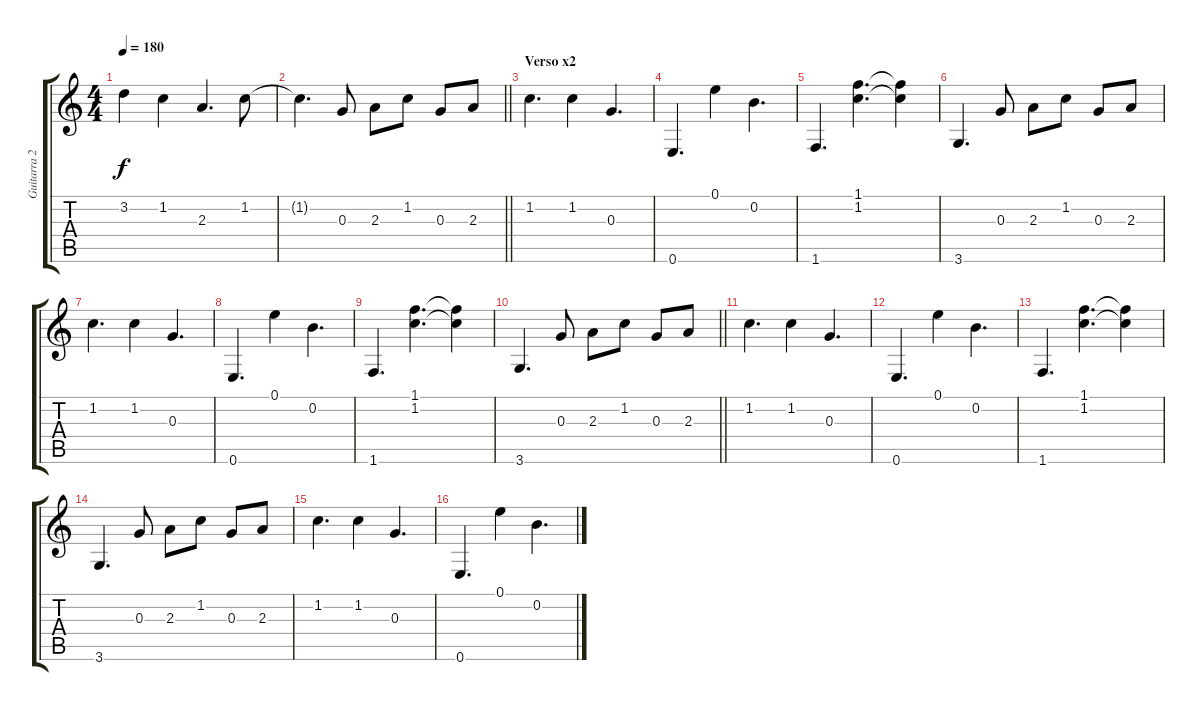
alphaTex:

\track ("Guitarra 2" "Guitarra 2") {instrument distortionguitar}
\staff {score tabs}
\tuning (E4 B3 G3 D3 A2 E2) {hide}
\ts (4 4)
\tempo 180
\clef g2
\ks c
3.2.4{dy f} 1.2.4 2.3.4{d} 1.2.8 |
\barLineRight lightlight
1.2{t}.4{d} 0.3.8 2.3.8 1.2.8 0.3.8 2.3.8 |
\section ("" "Verso x2")
1.2.4{d} 1.2.4 0.3.4{d} |
0.6.4{d} 0.1.4 0.2.4{d} |
1.6.4{d} (1.1 1.2).4{d} (1.1{t} 1.2{t}).4 |
3.6.4{d} 0.3.8 2.3.8 1.2.8 0.3.8 2.3.8 |
1.2.4{d} 1.2.4 0.3.4{d} |
0.6.4{d} 0.1.4 0.2.4{d} |
1.6.4{d} (1.1 1.2).4{d} (1.1{t} 1.2{t}).4 |
\barLineRight lightlight
3.6.4{d} 0.3.8 2.3.8 1.2.8 0.3.8 2.3.8 |
\section ("" "")
1.2.4{d} 1.2.4 0.3.4{d} |
0.6.4{d} 0.1.4 0.2.4{d} |
1.6.4{d} (1.1 1.2).4{d} (1.1{t} 1.2{t}).4 |
3.6.4{d} 0.3.8 2.3.8 1.2.8 0.3.8 2.3.8 |
1.2.4{d} 1.2.4 0.3.4{d} |
0.6.4{d} 0.1.4 0.2.4{d}
